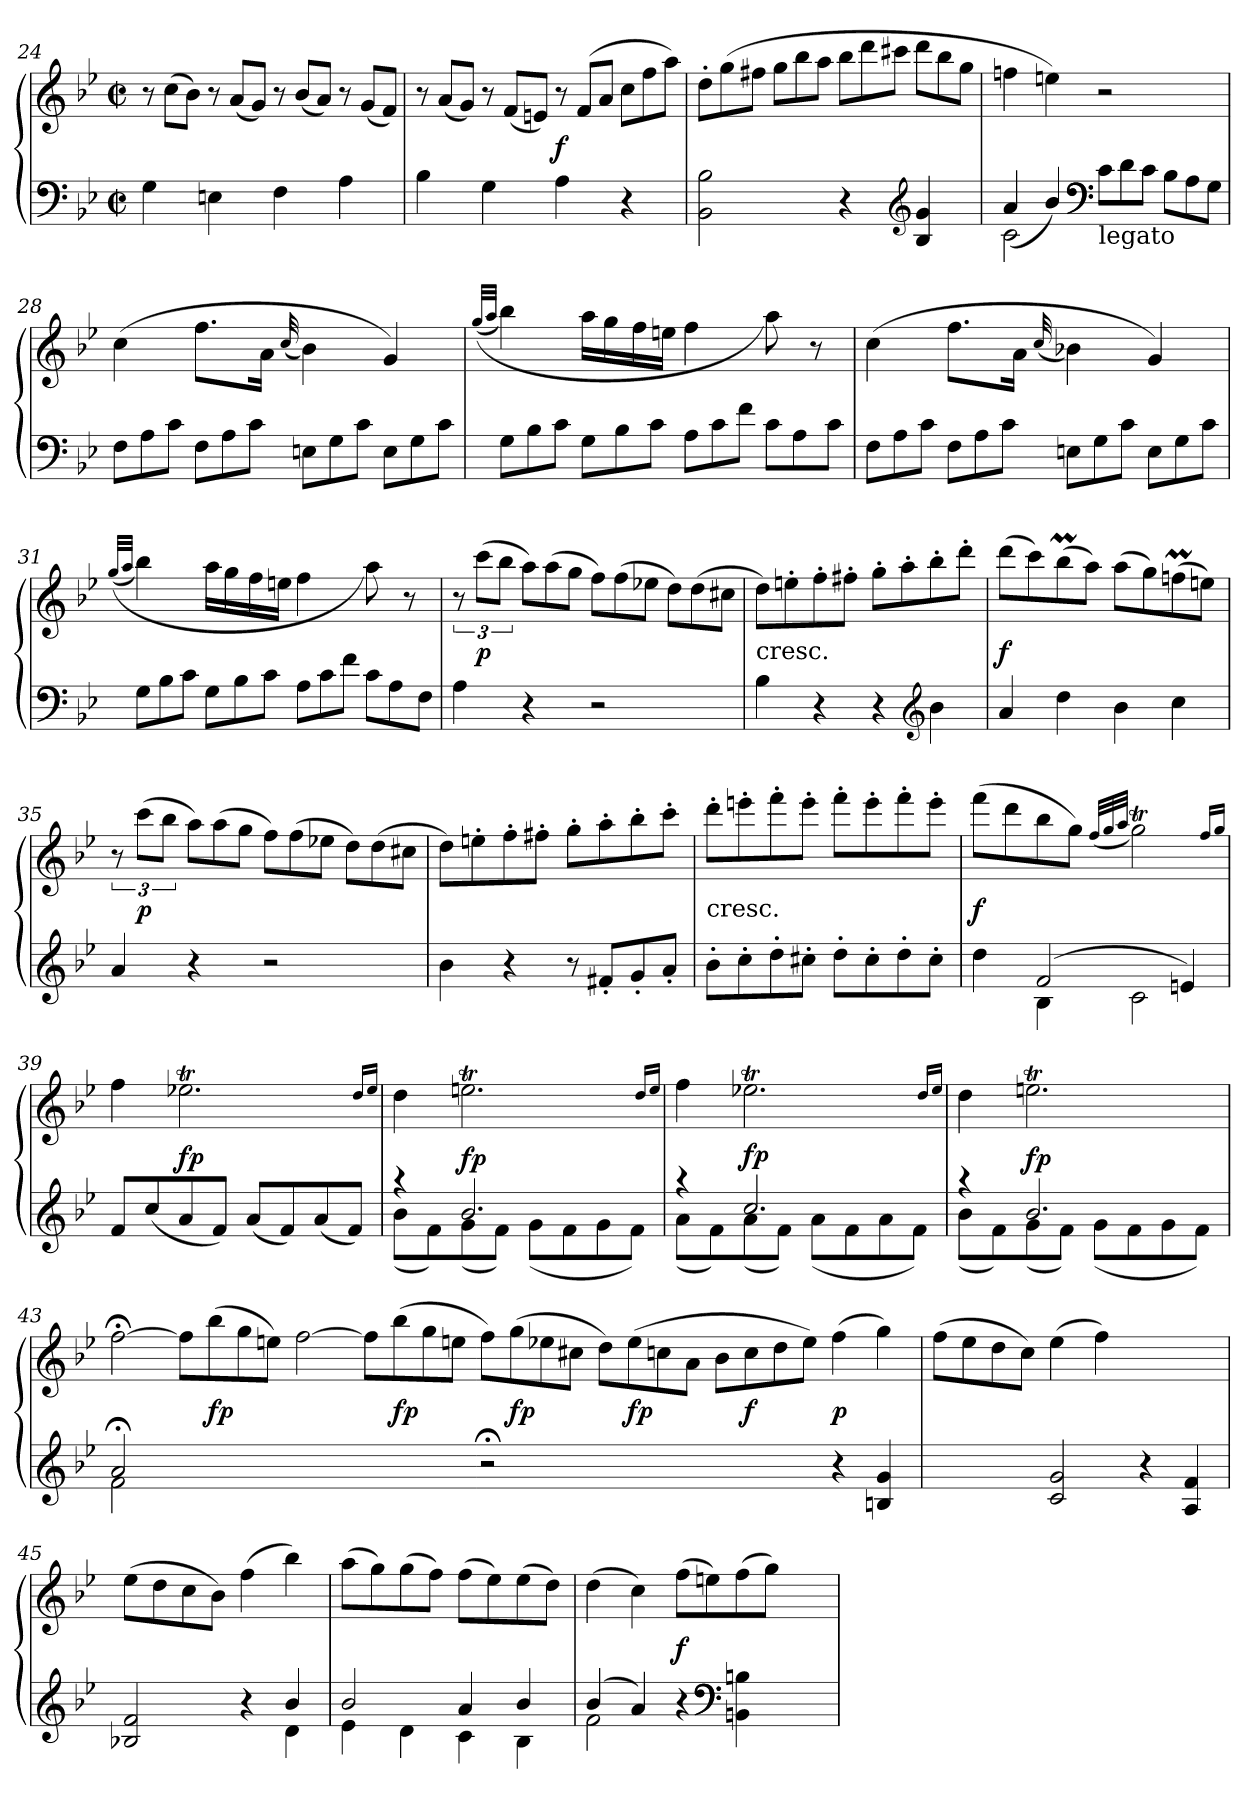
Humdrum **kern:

**kern	**kern	**dynam
*part1	*part1	*part1
*staff2	*staff1	*staff1/2
*clefF4	*clefG2	*
*k[b-e-]	*k[b-e-]	*
*B-:	*B-:	*
*M2/2	*M2/2	*
*met(c|)	*met(c|)	*
*	*Xtuplet	*
=24	=24	=24
4G	12r	.
.	(12ccL	.
.	12b-J)	.
4En	12r	.
.	(12aL	.
.	12gJ)	.
4F	12r	.
.	(12b-L	.
.	12aJ)	.
4A	12r	.
.	(12gL	.
.	12fJ)	.
=25	=25	=25
4B-	12r	.
.	(12aL	.
.	12gJ)	.
4G	12r	.
.	(12fL	.
.	12enJ)	.
4A	12r	f
.	(12fL	.
.	12aJ	.
4r	12ccL	.
.	12ff	.
.	12aaJ)	.
!!LO:LB:g=z
=26	=26	=26
2BB- 2B-	12dd'L	.
.	(12gg	.
.	12ff#XJ	.
.	12ggL	.
.	12bb-	.
.	12aaJ	.
4r	12bb-L	.
.	12ddd	.
.	12ccc#XJ	.
*clefG2	*	*
4B- 4g	12dddL	.
.	12bb-	.
.	12ggJ	.
=27	=27	=27
*^	*	*
2c\	(>4a/	4ffn	.
.	4b-/)	4een)	.
*clefF4	*	*	*
*Xtuplet	*	*	*
!LO:TX:b:t=legato	!	!	!
12cL	2ryy	2r	.
12d	.	.	.
12cJ	.	.	.
12B-L	.	.	.
12A	.	.	.
12GJ	.	.	.
*v	*v	*	*
=28	=28	=28
12FL	(4cc	.
12A	.	.
12cJ	.	.
12FL	8.ffL	.
12A	.	.
12cJ	.	.
.	16aJk	.
.	(32qqcc	.
12EnL	4b-)	.
12G	.	.
12cJ	.	.
12EL	4g)	.
12G	.	.
12cJ	.	.
=29	=29	=29
.	(<(>32qggLLL	.
.	32qaaJJJ	.
12GL	4bb-)	.
12B-	.	.
12cJ	.	.
12GL	16aaLL	.
.	16gg	.
12B-	.	.
.	16ff	.
12cJ	.	.
.	16eenJJ	.
12AL	4ff	.
12c	.	.
12fJ	.	.
12cL	8aa)	.
12A	.	.
.	8r	.
12cJ	.	.
!!LO:LB:g=z
=30	=30	=30
12FL	(4cc	.
12A	.	.
12cJ	.	.
12FL	8.ffL	.
12A	.	.
12cJ	.	.
.	16aJk	.
.	(32qqcc	.
12EnL	4b-X)	.
12G	.	.
12cJ	.	.
12EL	4g)	.
12G	.	.
12cJ	.	.
=31	=31	=31
.	(<(>32qggLLL	.
.	32qaaJJJ	.
12GL	4bb-)	.
12B-	.	.
12cJ	.	.
12GL	16aaLL	.
.	16gg	.
12B-	.	.
.	16ff	.
12cJ	.	.
.	16eenJJ	.
12AL	4ff	.
12c	.	.
12fJ	.	.
12cL	8aa)	.
12A	.	.
.	8r	.
12FJ	.	.
=32	=32	=32
*	*tuplet	*
4A	12r	.
.	(12cccL	p
.	12bb-J	.
*	*Xtuplet	*
4r	12aaL)	.
.	(12aa	.
.	12ggJ	.
2r	12ffL)	.
.	(12ff	.
.	12ee-XJ	.
.	12ddL)	.
.	(12dd	.
.	12cc#XJ	.
=33	=33	=33
!	!LO:TX:c:t=cresc.	!
4B-	8ddL)	.
.	8een'	.
4r	8ff'	.
.	8ff#X'J	.
4r	8gg'L	.
.	8aa'	.
*clefG2	*	*
4b-	8bb-'	.
.	8ddd'J	.
!!LO:LB:g=z
=34	=34	=34
4a	(8dddL	f
.	8ccc)	.
4dd	(8bb-M	.
.	8aaJ)	.
4b-	(8aaL	.
.	8gg)	.
4cc	(8ffnM	.
.	8eenJ)	.
=35	=35	=35
*	*tuplet	*
4a	12r	.
.	(12cccL	p
.	12bb-J	.
*	*Xtuplet	*
4r	12aaL)	.
.	(12aa	.
.	12ggJ	.
2r	12ffL)	.
.	(12ff	.
.	12ee-XJ	.
.	12ddL)	.
.	(12dd	.
.	12cc#XJ	.
=36	=36	=36
4b-	8ddL)	.
.	8een'	.
4r	8ff'	.
.	8ff#X'J	.
8r	8gg'L	.
8f#X'L	8aa'	.
8g'	8bb-'	.
8a'J	8ccc'J	.
=37	=37	=37
!	!LO:TX:c:t=cresc.	!
8b-'L	8ddd'L	.
8cc'	8eeen'	.
8dd'	8fff'	.
8cc#X'J	8eee'J	.
8dd'L	8fff'L	.
8cc#'	8eee'	.
8dd'	8fff'	.
8cc#'J	8eee'J	.
=38	=38	=38
*^	*	*
4ryy	4dd	(8fffL	f
.	.	8ddd	.
(2f	4B-	8bb-	.
.	.	8ggJ)	.
.	.	(32qffLLL	.
.	.	32qgg	.
.	.	32qaaJJJ	.
.	2c	2ggT)	.
4en)	.	.	.
*v	*v	*	*
.	16qffLL	.
.	16qggJJ	.
=39	=39	=39
8fL	4ff	.
(8cc	.	.
8a	2.ee-XT	fp
8fJ)	.	.
(8aL	.	.
8f)	.	.
(8a	.	.
8fJ)	.	.
.	16qddTTTLL	.
.	16qee-JJ	.
!!LO:LB:g=z
=40	=40	=40
*^	*	*
4raa	(8b-L	4dd	.
.	8f)	.	.
2.b-	(8g	2.eent	fp
.	8fJ)	.	.
.	(8gL	.	.
.	8f	.	.
.	8g	.	.
.	8fJ)	.	.
.	.	16qddTTTLL	.
.	.	16qeeJJ	.
=41	=41	=41	=41
4raa	(8aL	4ff	.
.	8f)	.	.
2.cc	(8a	2.ee-XT	fp
.	8fJ)	.	.
.	(8aL	.	.
.	8f	.	.
.	8a	.	.
.	8fJ)	.	.
.	.	16qddTTTLL	.
.	.	16qee-JJ	.
=42	=42	=42	=42
4raa	(8b-L	4dd	.
.	8f)	.	.
2.b-	(8g	2.eent	fp
.	8fJ)	.	.
.	(8gL	.	.
.	8f	.	.
.	8g	.	.
.	8fJ)	.	.
=43	=43	=43	=43
2a;<	2f	[2ff;<	.
2ryy	2ryy	8ffL]	.
.	.	(8bb-	fp
.	.	8gg	.
.	.	8eenJ)	.
2ryy	2ryy	[2ff	.
2ryy	1ryy	8ffL]	.
.	.	(8bb-	fp
.	.	8gg	.
.	.	8eenJ	.
2r;<	.	8ffL)	.
.	.	(8gg	fp
.	.	8ee-X	.
.	.	8cc#XJ	.
2ryy	1ryy	8ddL)	.
.	.	(8ee-	fp
.	.	8ccn	.
.	.	8aJ	.
2ryy	.	8b-L	.
.	.	8cc	f
.	.	8dd	.
.	.	8ee-J)	.
4r	2ryy	(4ff	p
4Bn 4g	.	4gg)	.
*v	*v	*	*
!!LO:LB:g=z
=44	=44	=44
2ryy	(8ffL	.
.	8ee-	.
.	8dd	.
.	8ccJ)	.
2c 2g	(4ee-	.
.	4ff)	.
4r	2ryy	.
4A 4f	.	.
=45	=45	=45
*^	*	*
2B-X 2f	2.ryy	(8ee-L	.
.	.	8dd	.
.	.	8cc	.
.	.	8b-J)	.
4r	.	(4ff	.
4b-	4d	4bb-)	.
=46	=46	=46	=46
2b-	4e-	(8aaL	.
.	.	8gg)	.
.	4d	(8gg	.
.	.	8ffJ)	.
4a	4c	(8ffL	.
.	.	8ee-)	.
4b-	4B-	(8ee-	.
.	.	8ddJ)	.
=47	=47	=47	=47
(4b-	2f	(4dd	.
4a)	.	4cc)	.
4ryy	4r	(8ffL	f
.	.	8een)	.
*clefF4	*	*	*
4ryy	4BBn 4Bn	(8ff	.
.	.	8ggJ)	.
4ryy	4ryy	4ryy	.
*v	*v	*	*
=	=	=
*-	*-	*-
